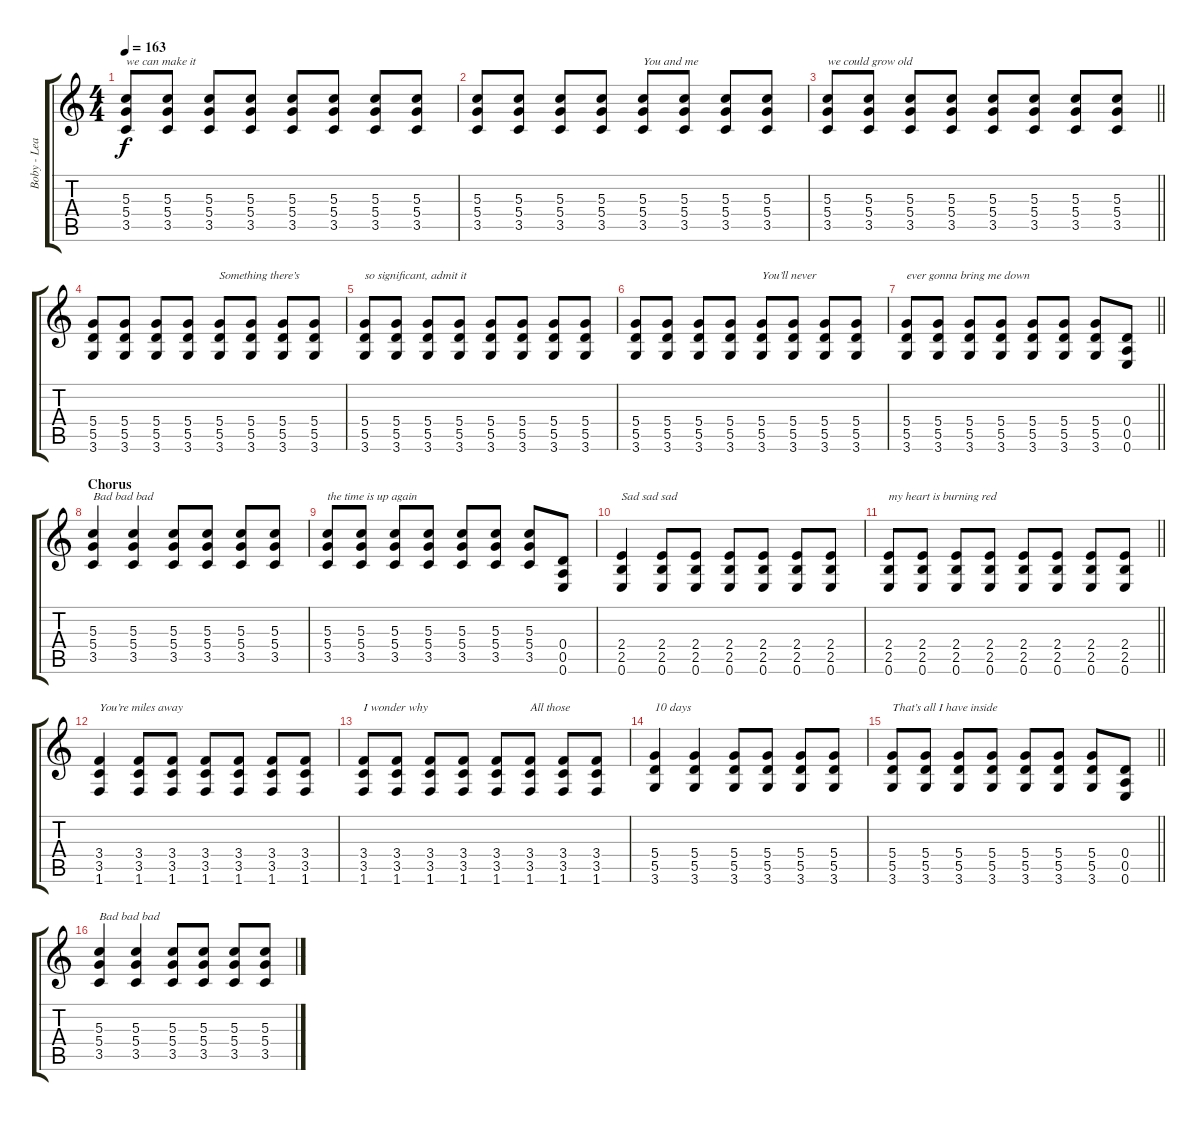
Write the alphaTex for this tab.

\track ("Boby - Lead Guitar" "Boby - Lea") {instrument overdrivenguitar}
\staff {score tabs}
\tuning (E4 B3 G3 D3 A2 E2) {hide}
\ts (4 4)
\tempo 163
\clef g2
\ks c
(5.3 5.4 3.5).8{txt "we can make it" dy f} (5.3 5.4 3.5).8 (5.3 5.4 3.5).8 (5.3 5.4 3.5).8 (5.3 5.4 3.5).8 (5.3 5.4 3.5).8 (5.3 5.4 3.5).8 (5.3 5.4 3.5).8 |
(5.3 5.4 3.5).8 (5.3 5.4 3.5).8 (5.3 5.4 3.5).8 (5.3 5.4 3.5).8 (5.3 5.4 3.5).8{txt "You and me"} (5.3 5.4 3.5).8 (5.3 5.4 3.5).8 (5.3 5.4 3.5).8 |
\barLineRight lightlight
(5.3 5.4 3.5).8{txt "we could grow old"} (5.3 5.4 3.5).8 (5.3 5.4 3.5).8 (5.3 5.4 3.5).8 (5.3 5.4 3.5).8 (5.3 5.4 3.5).8 (5.3 5.4 3.5).8 (5.3 5.4 3.5).8 |
(5.4 5.5 3.6).8 (5.4 5.5 3.6).8 (5.4 5.5 3.6).8 (5.4 5.5 3.6).8 (5.4 5.5 3.6).8{txt "Something there’s"} (5.4 5.5 3.6).8 (5.4 5.5 3.6).8 (5.4 5.5 3.6).8 |
(5.4 5.5 3.6).8{txt "so significant, admit it"} (5.4 5.5 3.6).8 (5.4 5.5 3.6).8 (5.4 5.5 3.6).8 (5.4 5.5 3.6).8 (5.4 5.5 3.6).8 (5.4 5.5 3.6).8 (5.4 5.5 3.6).8 |
(5.4 5.5 3.6).8 (5.4 5.5 3.6).8 (5.4 5.5 3.6).8 (5.4 5.5 3.6).8 (5.4 5.5 3.6).8{txt "You’ll never"} (5.4 5.5 3.6).8 (5.4 5.5 3.6).8 (5.4 5.5 3.6).8 |
\barLineRight lightlight
(5.4 5.5 3.6).8{txt "ever gonna bring me down"} (5.4 5.5 3.6).8 (5.4 5.5 3.6).8 (5.4 5.5 3.6).8 (5.4 5.5 3.6).8 (5.4 5.5 3.6).8 (5.4 5.5 3.6).8 (0.4 0.5 0.6).8 |
\section ("" "Chorus")
(5.3 5.4 3.5).4{txt "Bad bad bad"} (5.3 5.4 3.5).4 (5.3 5.4 3.5).8 (5.3 5.4 3.5).8 (5.3 5.4 3.5).8 (5.3 5.4 3.5).8 |
(5.3 5.4 3.5).8{txt "the time is up again"} (5.3 5.4 3.5).8 (5.3 5.4 3.5).8 (5.3 5.4 3.5).8 (5.3 5.4 3.5).8 (5.3 5.4 3.5).8 (5.3 5.4 3.5).8 (0.4 0.5 0.6).8 |
(2.4 2.5 0.6).4{txt "Sad sad sad"} (2.4 2.5 0.6).8 (2.4 2.5 0.6).8 (2.4 2.5 0.6).8 (2.4 2.5 0.6).8 (2.4 2.5 0.6).8 (2.4 2.5 0.6).8 |
\barLineRight lightlight
(2.4 2.5 0.6).8{txt "my heart is burning red"} (2.4 2.5 0.6).8 (2.4 2.5 0.6).8 (2.4 2.5 0.6).8 (2.4 2.5 0.6).8 (2.4 2.5 0.6).8 (2.4 2.5 0.6).8 (2.4 2.5 0.6).8 |
(3.4 3.5 1.6).4{txt "You’re miles away"} (3.4 3.5 1.6).8 (3.4 3.5 1.6).8 (3.4 3.5 1.6).8 (3.4 3.5 1.6).8 (3.4 3.5 1.6).8 (3.4 3.5 1.6).8 |
(3.4 3.5 1.6).8{txt "I wonder why"} (3.4 3.5 1.6).8 (3.4 3.5 1.6).8 (3.4 3.5 1.6).8 (3.4 3.5 1.6).8 (3.4 3.5 1.6).8{txt "All those"} (3.4 3.5 1.6).8 (3.4 3.5 1.6).8 |
(5.4 5.5 3.6).4{txt "10 days"} (5.4 5.5 3.6).4 (5.4 5.5 3.6).8 (5.4 5.5 3.6).8 (5.4 5.5 3.6).8 (5.4 5.5 3.6).8 |
\barLineRight lightlight
(5.4 5.5 3.6).8{txt "That’s all I have inside"} (5.4 5.5 3.6).8 (5.4 5.5 3.6).8 (5.4 5.5 3.6).8 (5.4 5.5 3.6).8 (5.4 5.5 3.6).8 (5.4 5.5 3.6).8 (0.4 0.5 0.6).8 |
(5.3 5.4 3.5).4{txt "Bad bad bad"} (5.3 5.4 3.5).4 (5.3 5.4 3.5).8 (5.3 5.4 3.5).8 (5.3 5.4 3.5).8 (5.3 5.4 3.5).8
